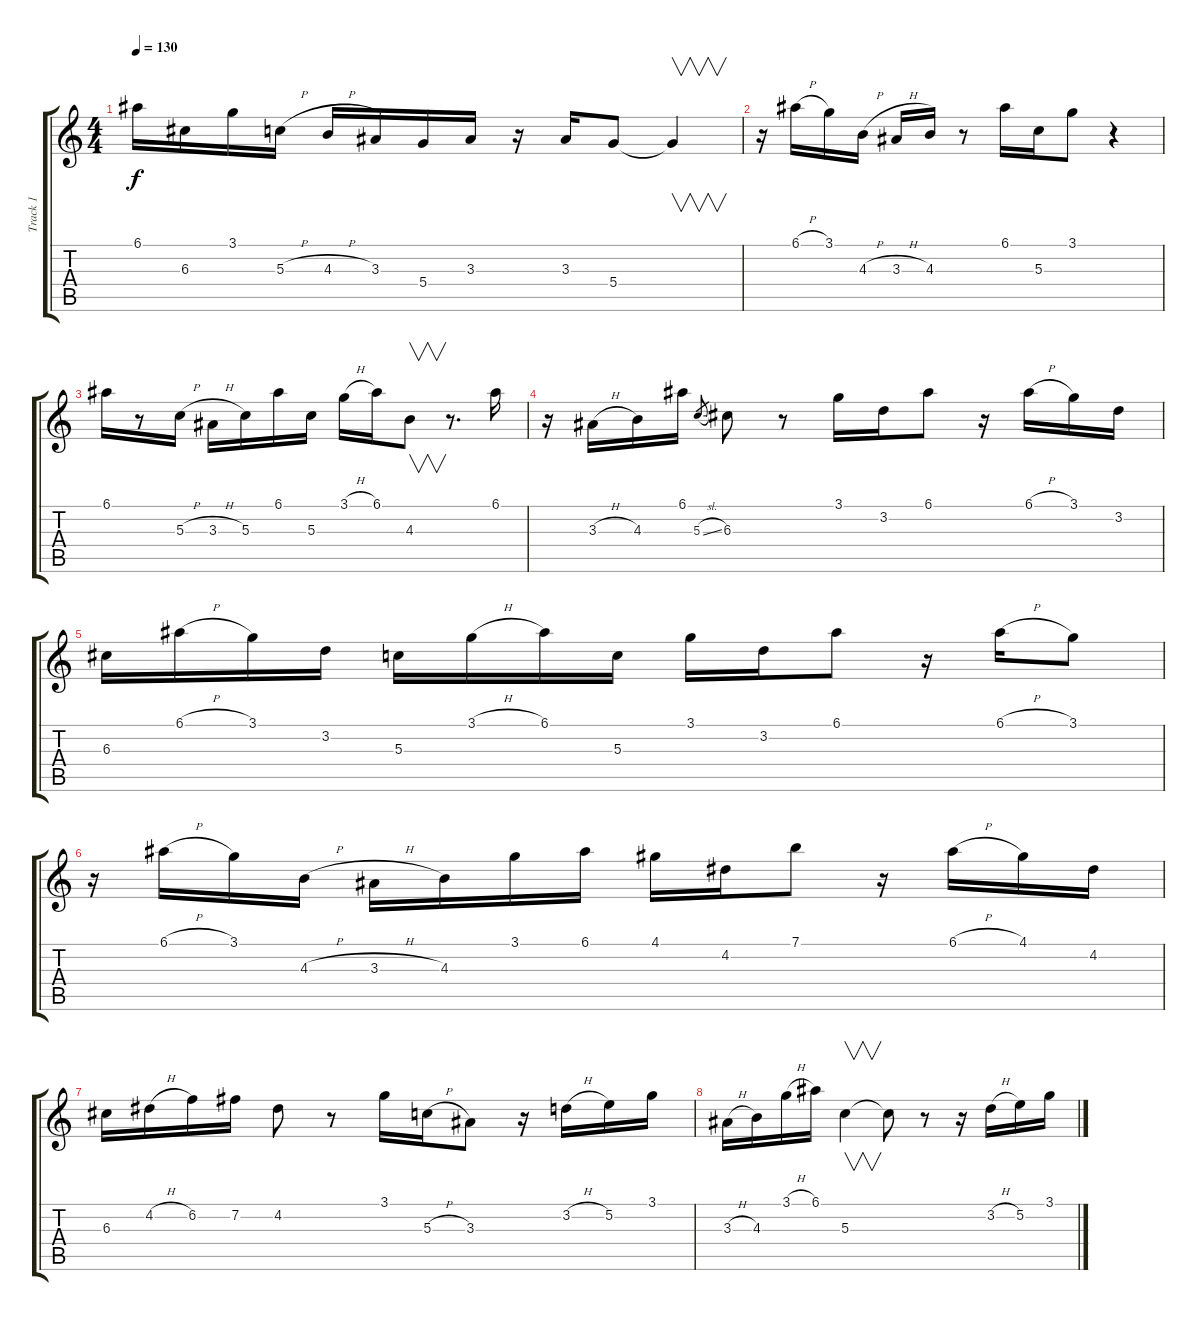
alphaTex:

\track ("Track 1" "Track 1") {instrument electricguitarjazz}
\staff {score tabs}
\tuning (E4 B3 G3 D3 A2 E2) {hide}
\ts (4 4)
\tempo 130
\clef g2
\ks c
6.1.16{dy f} 6.3.16 3.1.16 5.3{h}.16 4.3{h}.16 3.3.16 5.4.16 3.3.16 r.16 3.3.16 5.4.8 5.4{t}.4{v} |
r.16 6.1{h}.16 3.1.16 4.3{h}.16 3.3{h}.16 4.3.16 r.8 6.1.16 5.3.16 3.1.8 r.4 |
6.1.16 r.8 5.3{h}.16 3.3{h}.16 5.3.16 6.1.16 5.3.16 3.1{h}.16 6.1.16 4.3.8{v} r.8{d} 6.1.16 |
r.16 3.3{h}.16 4.3.16 6.1.16 5.3{sl}.8{gr} 6.3.8 r.8 3.1.16 3.2.16 6.1.8 r.16 6.1{h}.16 3.1.16 3.2.16 |
6.3.16 6.1{h}.16 3.1.16 3.2.16 5.3.16 3.1{h}.16 6.1.16 5.3.16 3.1.16 3.2.16 6.1.8 r.16 6.1{h}.16 3.1.8 |
r.16 6.1{h}.16 3.1.16 4.3{h}.16 3.3{h}.16 4.3.16 3.1.16 6.1.16 4.1.16 4.2.16 7.1.8 r.16 6.1{h}.16 4.1.16 4.2.16 |
6.3.16 4.2{h}.16 6.2.16 7.2.16 4.2.8 r.8 3.1.16 5.3{h}.16 3.3.8 r.16 3.2{h}.16 5.2.16 3.1.16 |
3.3{h}.16 4.3.16 3.1{h}.16 6.1.16 5.3.4{v} 5.3{t}.8 r.8 r.16 3.2{h}.16 5.2.16 3.1.16
